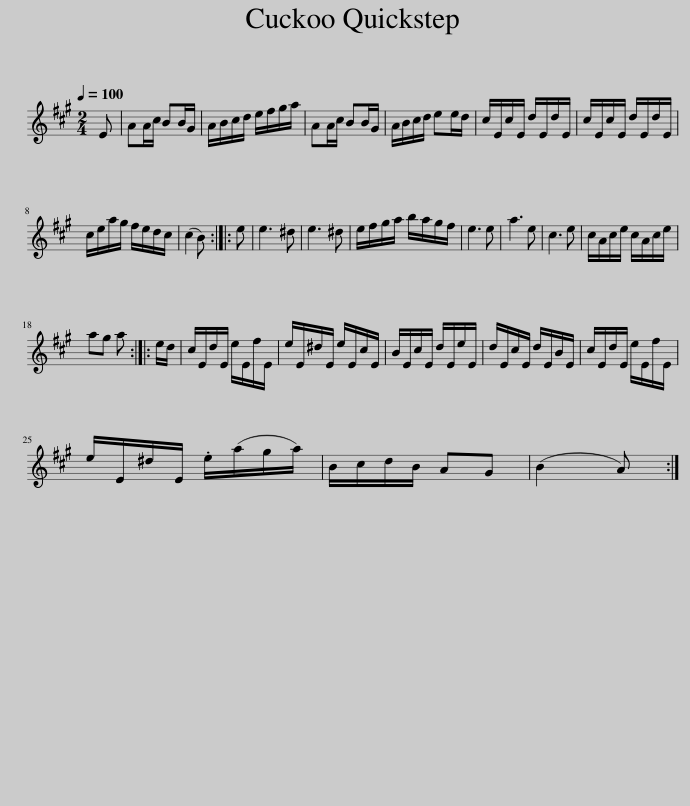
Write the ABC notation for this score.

X:1
L:1/8
Q:1/4=100
M:2/4
I:linebreak $
K:none
V:1 treble transpose="8 "
V:1
[K:A] E | AA/c/ BB/G/ | A/B/c/d/ e/f/g/a/ | AA/c/ BB/G/ | A/B/c/d/ ee/d/ | %5
 c/E/c/E/ d/E/d/E/ | c/E/c/E/ d/E/d/E/ |$ c/e/a/g/ f/e/d/c/ | (c2 B) :: e | %10
 e3 ^d | e3 ^d | e/f/g/a/ b/a/g/f/ | e3 e | a3 e | %15
 c3 e | c/A/c/e/ c/A/c/e/ |$ ag a :: e/d/ | c/E/d/E/ e/E/f/E/ | %20
 e/E/^d/E/ e/E/c/E/ | B/E/c/E/ d/E/e/E/ | d/E/c/E/ d/E/B/E/ | c/E/d/E/ e/E/f/E/ |$ e/E/^d/E/ .e/(a/g/a/) | %25
 B/c/d/B/ AG | (B2 A) :| %27
